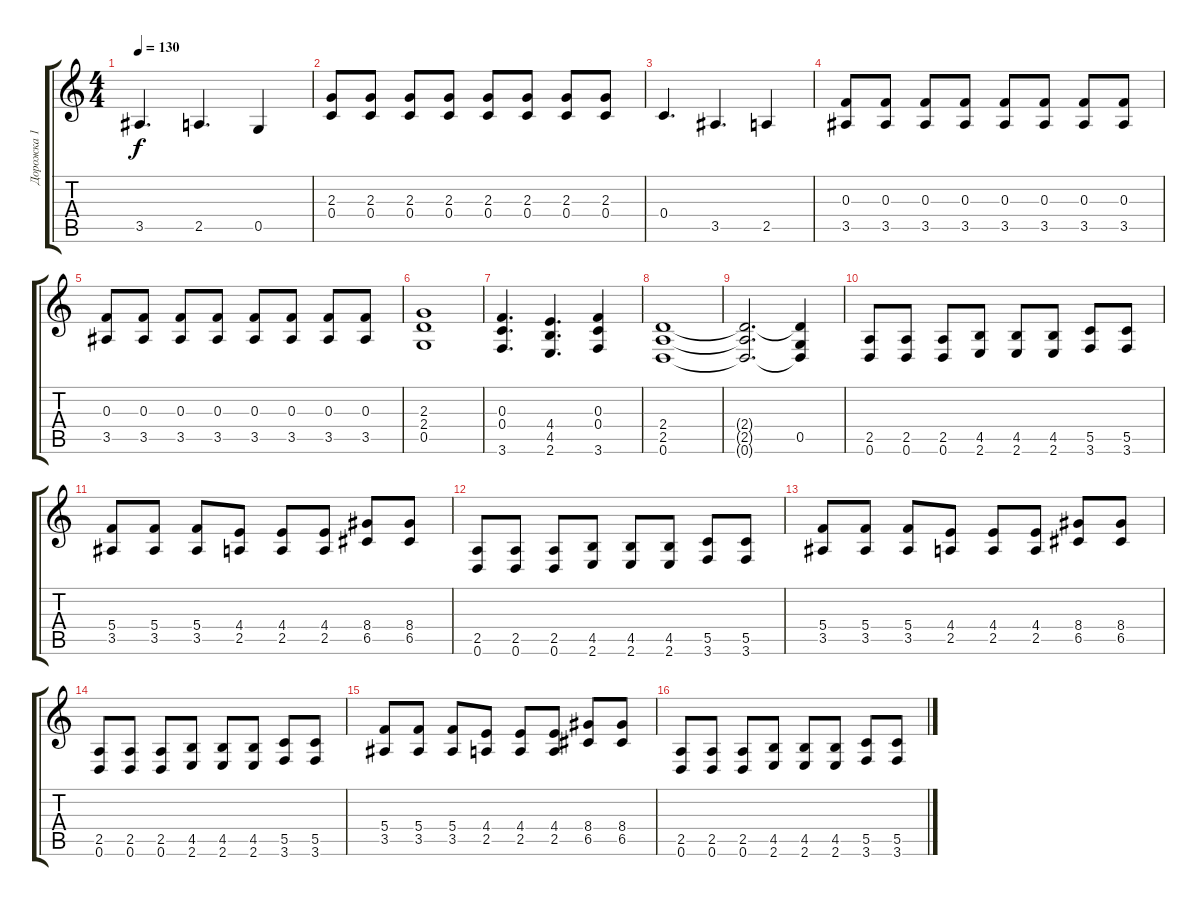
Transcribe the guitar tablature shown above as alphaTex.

\track ("Дорожка 1" "Дорожка 1") {instrument distortionguitar}
\staff {score tabs}
\tuning (D4 A3 F3 C3 G2 D2) {hide}
\ts (4 4)
\tempo 130
\clef g2
\ks c
3.5.4{d dy f} 2.5.4{d} 0.5.4 |
(2.3 0.4).8 (2.3 0.4).8 (2.3 0.4).8 (2.3 0.4).8 (2.3 0.4).8 (2.3 0.4).8 (2.3 0.4).8 (2.3 0.4).8 |
0.4.4{d} 3.5.4{d} 2.5.4 |
(0.3 3.5).8 (0.3 3.5).8 (0.3 3.5).8 (0.3 3.5).8 (0.3 3.5).8 (0.3 3.5).8 (0.3 3.5).8 (0.3 3.5).8 |
(0.3 3.5).8 (0.3 3.5).8 (0.3 3.5).8 (0.3 3.5).8 (0.3 3.5).8 (0.3 3.5).8 (0.3 3.5).8 (0.3 3.5).8 |
(2.3 2.4 0.5).1 |
(0.3 0.4 3.6).4{d} (4.4 4.5 2.6).4{d} (0.3 0.4 3.6).4 |
(2.4 2.5 0.6).1 |
(2.4{t} 2.5{t} 0.6{t}).2{d} (2.4{t} 0.5 0.6{t}).4 |
(2.5 0.6).8 (2.5 0.6).8 (2.5 0.6).8 (4.5 2.6).8 (4.5 2.6).8 (4.5 2.6).8 (5.5 3.6).8 (5.5 3.6).8 |
(5.4 3.5).8 (5.4 3.5).8 (5.4 3.5).8 (4.4 2.5).8 (4.4 2.5).8 (4.4 2.5).8 (8.4 6.5).8 (8.4 6.5).8 |
(2.5 0.6).8 (2.5 0.6).8 (2.5 0.6).8 (4.5 2.6).8 (4.5 2.6).8 (4.5 2.6).8 (5.5 3.6).8 (5.5 3.6).8 |
(5.4 3.5).8 (5.4 3.5).8 (5.4 3.5).8 (4.4 2.5).8 (4.4 2.5).8 (4.4 2.5).8 (8.4 6.5).8 (8.4 6.5).8 |
(2.5 0.6).8 (2.5 0.6).8 (2.5 0.6).8 (4.5 2.6).8 (4.5 2.6).8 (4.5 2.6).8 (5.5 3.6).8 (5.5 3.6).8 |
(5.4 3.5).8 (5.4 3.5).8 (5.4 3.5).8 (4.4 2.5).8 (4.4 2.5).8 (4.4 2.5).8 (8.4 6.5).8 (8.4 6.5).8 |
(2.5 0.6).8 (2.5 0.6).8 (2.5 0.6).8 (4.5 2.6).8 (4.5 2.6).8 (4.5 2.6).8 (5.5 3.6).8 (5.5 3.6).8
